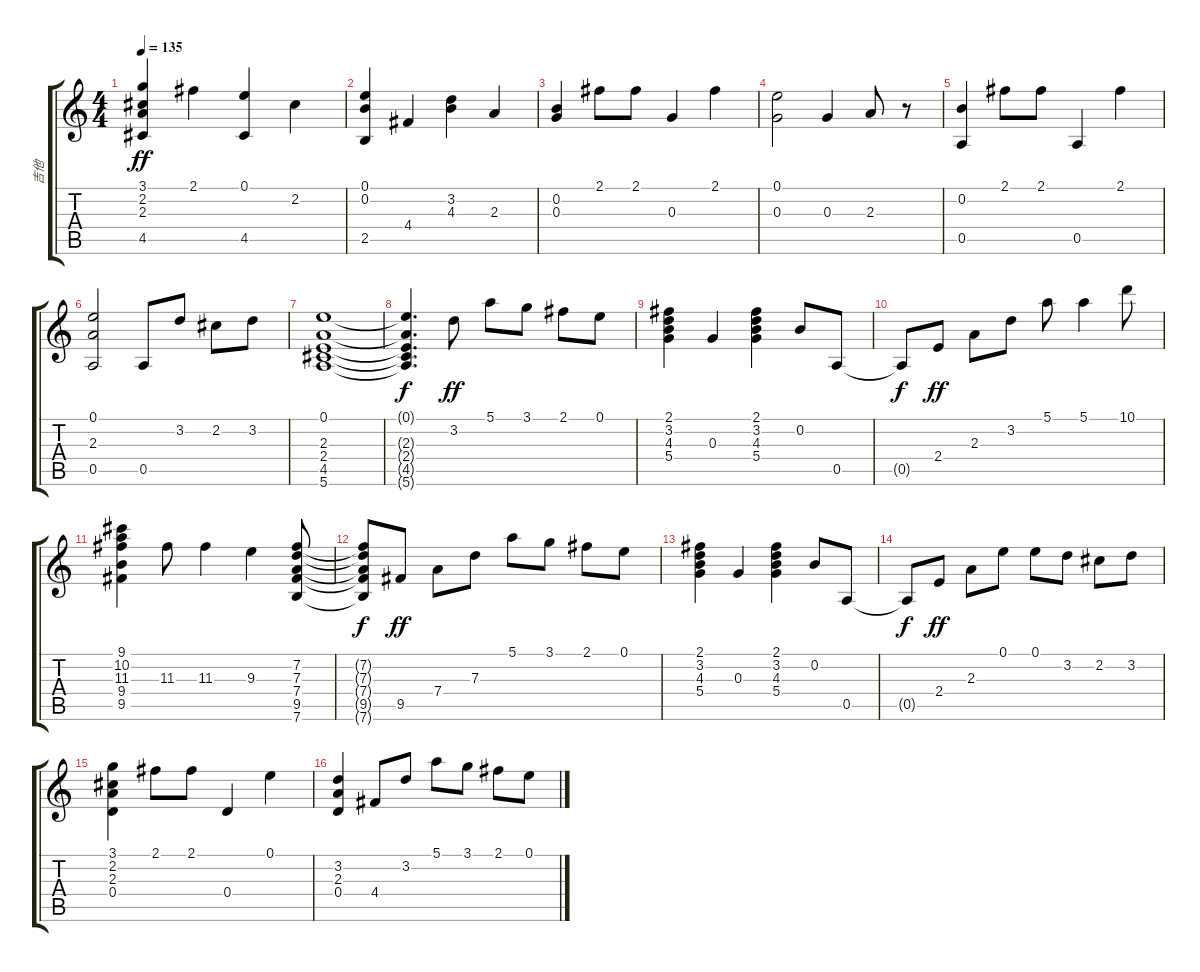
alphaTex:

\track ("吉他" "吉他") {instrument electricguitarclean}
\staff {score tabs}
\tuning (E4 B3 G3 D3 A2 E2) {hide}
\ts (4 4)
\tempo 135
\clef g2
\ks c
(3.1 2.2 2.3 4.5).4{dy ff} 2.1.4 (0.1 4.5).4 2.2.4 |
(0.1 0.2 2.5).4 4.4.4 (3.2 4.3).4 2.3.4 |
(0.2 0.3).4 2.1.8 2.1.8 0.3.4 2.1.4 |
(0.1 0.3).2 0.3.4 2.3.8 r.8 |
(0.2 0.5).4 2.1.8 2.1.8 0.5.4 2.1.4 |
(0.1 2.3 0.5).2 0.5.8 3.2.8 2.2.8 3.2.8 |
(0.1 2.3 2.4 4.5 5.6).1 |
(0.1{t} 2.3{t} 2.4{t} 4.5{t} 5.6{t}).4{d dy f} 3.2.8{dy ff} 5.1.8 3.1.8 2.1.8 0.1.8 |
(2.1 3.2 4.3 5.4).4 0.3.4 (2.1 3.2 4.3 5.4).4 0.2.8 0.5.8 |
0.5{t}.8{dy f} 2.4.8{dy ff} 2.3.8 3.2.8 5.1.8 5.1.4 10.1.8 |
(9.1 10.2 11.3 9.4 9.5).4 11.3.8 11.3.4 9.3.4 (7.2 7.3 7.4 9.5 7.6).8 |
(7.2{t} 7.3{t} 7.4{t} 9.5{t} 7.6{t}).8{dy f} 9.5.8{dy ff} 7.4.8 7.3.8 5.1.8 3.1.8 2.1.8 0.1.8 |
(2.1 3.2 4.3 5.4).4 0.3.4 (2.1 3.2 4.3 5.4).4 0.2.8 0.5.8 |
0.5{t}.8{dy f} 2.4.8{dy ff} 2.3.8 0.1.8 0.1.8 3.2.8 2.2.8 3.2.8 |
(3.1 2.2 2.3 0.4).4 2.1.8 2.1.8 0.4.4 0.1.4 |
(3.2 2.3 0.4).4 4.4.8 3.2.8 5.1.8 3.1.8 2.1.8 0.1.8
